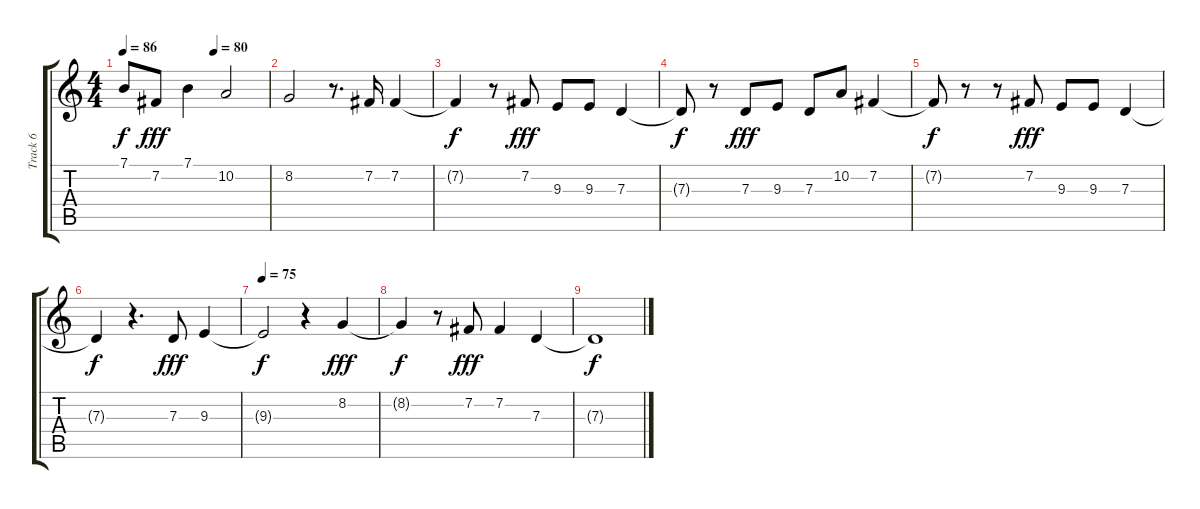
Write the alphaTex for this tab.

\track ("Track 6" "Track 6") {instrument stringensemble1}
\staff {score tabs}
\tuning (E4 B3 G3 D3 A2 E2) {hide}
\ts (4 4)
\tempo 86
\tempo (80 0.625)
\clef g2
\ks c
7.1{t}.8{dy f} 7.2.8{dy fff} 7.1.4 10.2.2 |
8.2.2 r.8{d} 7.2.16 7.2.4 |
7.2{t}.4{dy f} r.8 7.2.8{dy fff} 9.3.8 9.3.8 7.3.4 |
7.3{t}.8{dy f} r.8 7.3.8{dy fff} 9.3.8 7.3.8 10.2.8 7.2.4 |
7.2{t}.8{dy f} r.8 r.8 7.2.8{dy fff} 9.3.8 9.3.8 7.3.4 |
7.3{t}.4{dy f} r.4{d} 7.3.8{dy fff} 9.3.4 |
\tempo 75
9.3{t}.2{dy f} r.4 8.2.4{dy fff} |
8.2{t}.4{dy f} r.8 7.2.8{dy fff} 7.2.4 7.3.4 |
7.3{t}.1{dy f volume 0}
